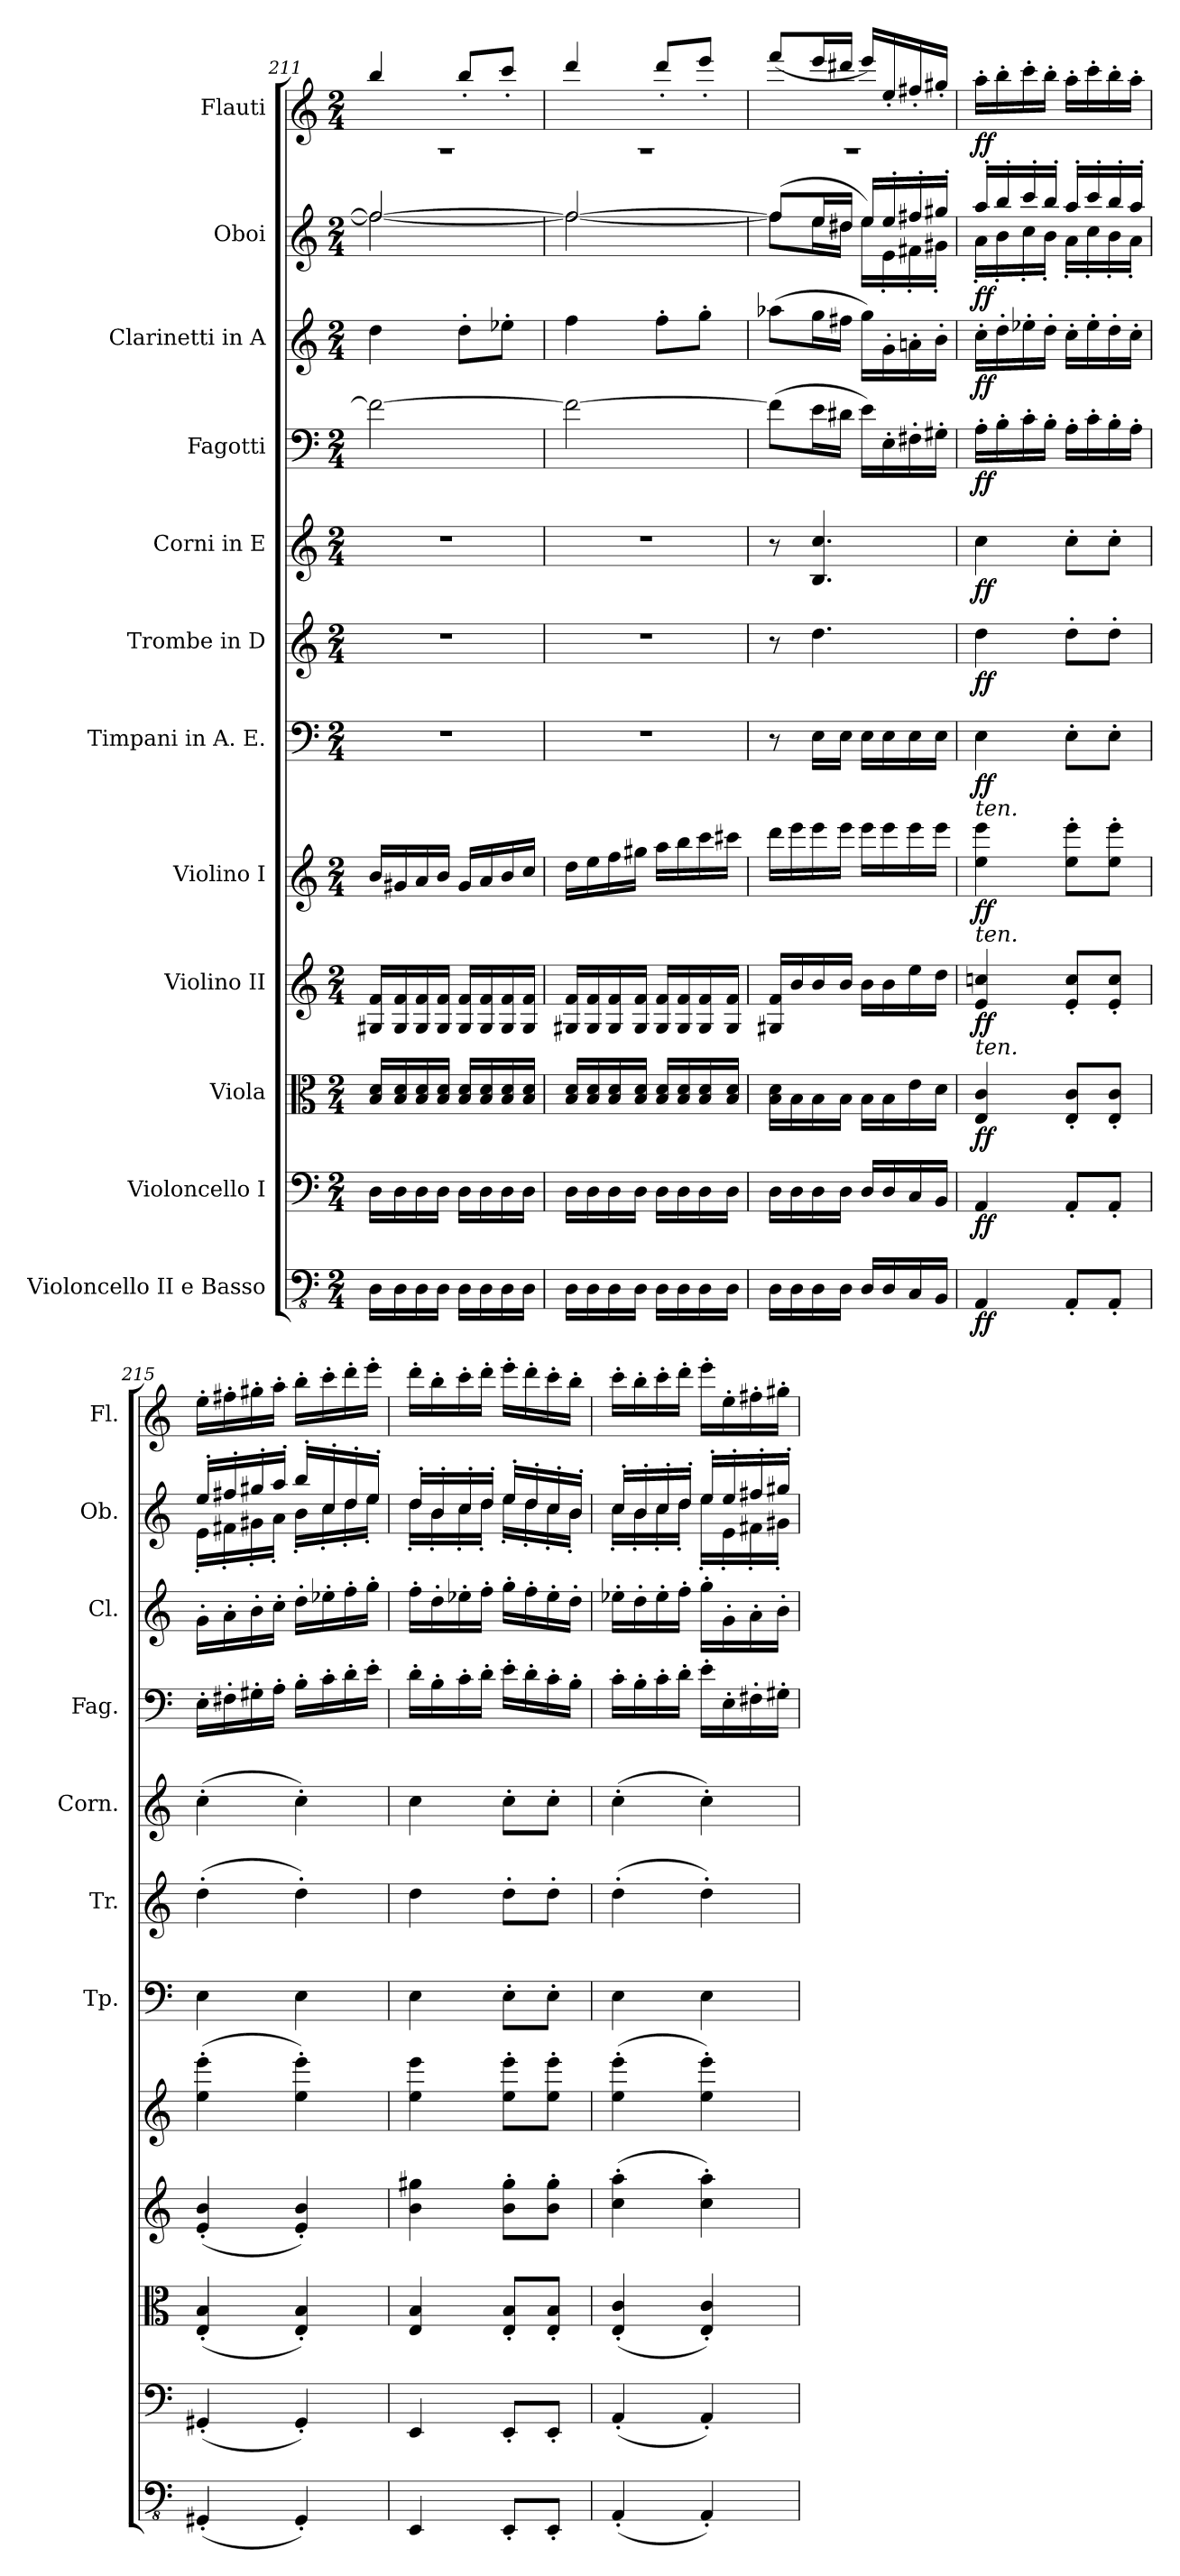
**kern	**dynam	**kern	**dynam	**kern	**dynam	**kern	**dynam	**kern	**dynam	**kern	**dynam	**kern	**dynam	**kern	**dynam	**kern	**dynam	**kern	**dynam	**kern	**dynam	**kern	**dynam
*part12	*part12	*part11	*part11	*part10	*part10	*part9	*part9	*part8	*part8	*part7	*part7	*part6	*part6	*part5	*part5	*part4	*part4	*part3	*part3	*part2	*part2	*part1	*part1
*staff12	*staff12	*staff11	*staff11	*staff10	*staff10	*staff9	*staff9	*staff8	*staff8	*staff7	*staff7	*staff6	*staff6	*staff5	*staff5	*staff4	*staff4	*staff3	*staff3	*staff2	*staff2	*staff1	*staff1
*I"Violoncello II e Basso	*	*I"Violoncello I	*	*I"Viola	*	*I"Violino II	*	*I"Violino I	*	*I"Timpani in A. E.	*	*I"Trombe in D	*	*I"Corni in E	*	*I"Fagotti	*	*I"Clarinetti in A	*	*I"Oboi	*	*I"Flauti	*
*	*	*	*	*	*	*	*	*	*	*I'Tp.	*	*I'Tr.	*	*I'Corn.	*	*I'Fag.	*	*I'Cl.	*	*I'Ob.	*	*I'Fl.	*
!!LO:PB:g=z
*clefFv4	*	*clefF4	*	*clefC3	*	*clefG2	*	*clefG2	*	*clefF4	*	*clefG2	*	*clefG2	*	*clefF4	*	*clefG2	*	*clefG2	*	*clefG2	*
*	*	*	*	*	*	*	*	*	*	*	*	*ITrd-1c-2	*	*ITrd5c8	*	*	*	*ITrd2c3	*	*	*	*	*
*k[]	*	*k[]	*	*k[]	*	*k[]	*	*k[]	*	*k[]	*	*k[f#c#]	*	*k[f#c#g#d#]	*	*k[]	*	*k[f#c#g#]	*	*k[]	*	*k[]	*
*M2/4	*	*M2/4	*	*M2/4	*	*M2/4	*	*M2/4	*	*M2/4	*	*M2/4	*	*M2/4	*	*M2/4	*	*M2/4	*	*M2/4	*	*M2/4	*
=211	=211	=211	=211	=211	=211	=211	=211	=211	=211	=211	=211	=211	=211	=211	=211	=211	=211	=211	=211	=211	=211	=211	=211
*	*	*	*	*	*	*	*	*	*	*	*	*	*	*	*	*	*	*	*	*^	*	*^	*
16DD\LL	.	16D\LL	.	16B/ 16d/LL	.	16G#X/ 16f/LL	.	16b/LL	.	2r	.	2r	.	2r	.	2f\_	.	4b\	.	2ff/_	2ff\_	.	2rA	4bb/	.
16DD\	.	16D\	.	16B/ 16d/	.	16G#/ 16f/	.	16g#X/	.	.	.	.	.	.	.	.	.	.	.	.	.	.	.	.	.
16DD\	.	16D\	.	16B/ 16d/	.	16G#/ 16f/	.	16a/	.	.	.	.	.	.	.	.	.	.	.	.	.	.	.	.	.
16DD\JJ	.	16D\JJ	.	16B/ 16d/JJ	.	16G#/ 16f/JJ	.	16b/JJ	.	.	.	.	.	.	.	.	.	.	.	.	.	.	.	.	.
16DD\LL	.	16D\LL	.	16B/ 16d/LL	.	16G#/ 16f/LL	.	16g#/LL	.	.	.	.	.	.	.	.	.	8b'\L	.	.	.	.	.	8bb'/L	.
16DD\	.	16D\	.	16B/ 16d/	.	16G#/ 16f/	.	16a/	.	.	.	.	.	.	.	.	.	.	.	.	.	.	.	.	.
16DD\	.	16D\	.	16B/ 16d/	.	16G#/ 16f/	.	16b/	.	.	.	.	.	.	.	.	.	8ccn'\J	.	.	.	.	.	8ccc'/J	.
16DD\JJ	.	16D\JJ	.	16B/ 16d/JJ	.	16G#/ 16f/JJ	.	16cc/JJ	.	.	.	.	.	.	.	.	.	.	.	.	.	.	.	.	.
=212	=212	=212	=212	=212	=212	=212	=212	=212	=212	=212	=212	=212	=212	=212	=212	=212	=212	=212	=212	=212	=212	=212	=212	=212	=212
16DD\LL	.	16D\LL	.	16B/ 16d/LL	.	16G#X/ 16f/LL	.	16dd\LL	.	2r	.	2r	.	2r	.	2f\_	.	4dd\	.	2ff/_	2ff\_	.	2rA	4ddd/	.
16DD\	.	16D\	.	16B/ 16d/	.	16G#/ 16f/	.	16ee\	.	.	.	.	.	.	.	.	.	.	.	.	.	.	.	.	.
16DD\	.	16D\	.	16B/ 16d/	.	16G#/ 16f/	.	16ff\	.	.	.	.	.	.	.	.	.	.	.	.	.	.	.	.	.
16DD\JJ	.	16D\JJ	.	16B/ 16d/JJ	.	16G#/ 16f/JJ	.	16gg#X\JJ	.	.	.	.	.	.	.	.	.	.	.	.	.	.	.	.	.
16DD\LL	.	16D\LL	.	16B/ 16d/LL	.	16G#/ 16f/LL	.	16aa\LL	.	.	.	.	.	.	.	.	.	8dd'\L	.	.	.	.	.	8ddd'/L	.
16DD\	.	16D\	.	16B/ 16d/	.	16G#/ 16f/	.	16bb\	.	.	.	.	.	.	.	.	.	.	.	.	.	.	.	.	.
16DD\	.	16D\	.	16B/ 16d/	.	16G#/ 16f/	.	16ccc\	.	.	.	.	.	.	.	.	.	8ee'\J	.	.	.	.	.	8eee'/J	.
16DD\JJ	.	16D\JJ	.	16B/ 16d/JJ	.	16G#/ 16f/JJ	.	16ccc#X\JJ	.	.	.	.	.	.	.	.	.	.	.	.	.	.	.	.	.
=213	=213	=213	=213	=213	=213	=213	=213	=213	=213	=213	=213	=213	=213	=213	=213	=213	=213	=213	=213	=213	=213	=213	=213	=213	=213
16DD\LL	.	16D\LL	.	16B\ 16d\LL	.	16G#X/ 16f/LL	.	16ddd\LL	.	8r	.	8r	.	8r	.	(8f\L]	.	(8ffn\L	.	(8ff/L]	8ff\L]	.	2rA	(8fff/L	.
16DD\	.	16D\	.	16B\	.	16b/	.	16eee\	.	.	.	.	.	.	.	.	.	.	.	.	.	.	.	.	.
!	!	!	!	!	!	!	!	!	!	!	!LO:DY:b	!	!LO:DY:b	!	!LO:DY:b	!	!	!	!	!	!	!	!	!	!
16DD\	.	16D\	.	16B\	.	16b/	.	16eee\	.	16E\LL	other-dynamics	4.ee\	other-dynamics	4.D#/ 4.e/	other-dynamics	16e\L	.	16ee\L	.	16ee/L	16ee\L	.	.	16eee/L	.
16DD\JJ	.	16D\JJ	.	16B\JJ	.	16b/JJ	.	16eee\JJ	.	16E\JJ	.	.	.	.	.	16d#X\JJ	.	16dd#X\JJ	.	16dd#X/JJ	16dd#\JJ	.	.	16ddd#X/JJ	.
16DD/LL	.	16D/LL	.	16B\LL	.	16b\LL	.	16eee\LL	.	16E\LL	.	.	.	.	.	16e\LL)	.	16ee\LL)	.	16ee/LL)	16ee\LL	.	.	16eee/LL)	.
16DD/	.	16D/	.	16B\	.	16b\	.	16eee\	.	16E\	.	.	.	.	.	16E'\	.	16e'\	.	16ee'/	16e'\	.	.	16ee'/	.
16CC/	.	16C/	.	16e\	.	16ee\	.	16eee\	.	16E\	.	.	.	.	.	16F#X'\	.	16f#X'\	.	16ff#X'/	16f#X'\	.	.	16ff#X'/	.
16BBB/JJ	.	16BB/JJ	.	16d\JJ	.	16dd\JJ	.	16eee\JJ	.	16E\JJ	.	.	.	.	.	16G#X'\JJ	.	16g#'\JJ	.	16gg#X'/JJ	16g#X'\JJ	.	.	16gg#X'/JJ	.
=214	=214	=214	=214	=214	=214	=214	=214	=214	=214	=214	=214	=214	=214	=214	=214	=214	=214	=214	=214	=214	=214	=214	=214	=214	=214
!	!	!	!	!	!	!	!	!	!	!	!	!	!	!	!	!	!	!	!	!	!	!	!LO:TX:a:B:t=a. 2	!	!
!	!	!	!	!	!	!	!	!LO:TX:a:i:t=ten.	!	!	!	!	!	!	!	!	!	!	!	!	!	!	!	!	!
!	!	!	!	!	!	!LO:TX:a:i:t=ten.	!	!	!	!	!	!	!	!	!	!	!	!	!	!	!	!	!	!	!
!	!	!	!	!LO:TX:a:i:t=ten.	!	!	!	!	!	!	!	!	!	!	!	!	!	!	!	!	!	!	!	!	!
!	!LO:DY:b	!	!LO:DY:b	!	!LO:DY:b	!	!LO:DY:b	!	!LO:DY:b	!	!LO:DY:b	!	!LO:DY:b	!	!LO:DY:b	!	!LO:DY:b	!	!LO:DY:b	!	!	!LO:DY:b	!	!	!LO:DY:b
*	*	*	*	*	*	*	*	*	*	*	*	*	*	*	*	*	*	*	*	*	*	*	*v	*v	*
4AAA/	ff	4AA/	ff	4E/ 4c/	ff	4e/ 4ccn/	ff	4ee\ 4eee\	ff	4E\	ff	4ee\	ff	4e\	ff	16A'\LL	ff	16a'\LL	ff	16aa'/LL	16a'\LL	ff	16aa'\LL	ff
.	.	.	.	.	.	.	.	.	.	.	.	.	.	.	.	16B'\	.	16b'\	.	16bb'/	16b'\	.	16bb'\	.
.	.	.	.	.	.	.	.	.	.	.	.	.	.	.	.	16c'\	.	16ccn'\	.	16ccc'/	16cc'\	.	16ccc'\	.
.	.	.	.	.	.	.	.	.	.	.	.	.	.	.	.	16B'\JJ	.	16b'\JJ	.	16bb'/JJ	16b'\JJ	.	16bb'\JJ	.
8AAA'/L	.	8AA'/L	.	8E/' 8c/'L	.	8e/' 8cc/'L	.	8ee\' 8eee\'L	.	8E'\L	.	8ee'\L	.	8e'\L	.	16A'\LL	.	16a'\LL	.	16aa'/LL	16a'\LL	.	16aa'\LL	.
.	.	.	.	.	.	.	.	.	.	.	.	.	.	.	.	16c'\	.	16cc'\	.	16ccc'/	16cc'\	.	16ccc'\	.
8AAA'/J	.	8AA'/J	.	8E/' 8c/'J	.	8e/' 8cc/'J	.	8ee\' 8eee\'J	.	8E'\J	.	8ee'\J	.	8e'\J	.	16B'\	.	16b'\	.	16bb'/	16b'\	.	16bb'\	.
.	.	.	.	.	.	.	.	.	.	.	.	.	.	.	.	16A'\JJ	.	16a'\JJ	.	16aa'/JJ	16a'\JJ	.	16aa'\JJ	.
=215	=215	=215	=215	=215	=215	=215	=215	=215	=215	=215	=215	=215	=215	=215	=215	=215	=215	=215	=215	=215	=215	=215	=215	=215
(4GGG#X'/	.	(4GG#X'/	.	(4E/' 4B/'	.	(4e/' 4b/'	.	(4ee\' 4eee\'	.	4E\	.	(4ee'\	.	(4e'\	.	16E'\LL	.	16e'\LL	.	16ee'/LL	16e'\LL	.	16ee'\LL	.
.	.	.	.	.	.	.	.	.	.	.	.	.	.	.	.	16F#X'\	.	16f#'\	.	16ff#X'/	16f#X'\	.	16ff#X'\	.
.	.	.	.	.	.	.	.	.	.	.	.	.	.	.	.	16G#X'\	.	16g#'\	.	16gg#X'/	16g#X'\	.	16gg#X'\	.
.	.	.	.	.	.	.	.	.	.	.	.	.	.	.	.	16A'\JJ	.	16a'\JJ	.	16aa'/JJ	16a'\JJ	.	16aa'\JJ	.
4GGG#'/)	.	4GG#'/)	.	4E/' 4B/')	.	4e/' 4b/')	.	4ee\' 4eee\')	.	4E\	.	4ee'\)	.	4e'\)	.	16B'\LL	.	16b'\LL	.	16bb'/LL	16b'\LL	.	16bb'\LL	.
.	.	.	.	.	.	.	.	.	.	.	.	.	.	.	.	16c'\	.	16ccn'\	.	16cc'/	16cc'\	.	16ccc'\	.
.	.	.	.	.	.	.	.	.	.	.	.	.	.	.	.	16d'\	.	16dd'\	.	16dd'/	16dd'\	.	16ddd'\	.
.	.	.	.	.	.	.	.	.	.	.	.	.	.	.	.	16e'\JJ	.	16ee'\JJ	.	16ee'/JJ	16ee'\JJ	.	16eee'\JJ	.
=216	=216	=216	=216	=216	=216	=216	=216	=216	=216	=216	=216	=216	=216	=216	=216	=216	=216	=216	=216	=216	=216	=216	=216	=216
4EEE/	.	4EE/	.	4E/ 4B/	.	4b\ 4gg#X\	.	4ee\ 4eee\	.	4E\	.	4ee\	.	4e\	.	16d'\LL	.	16dd'\LL	.	16dd'/LL	16dd'\LL	.	16ddd'\LL	.
.	.	.	.	.	.	.	.	.	.	.	.	.	.	.	.	16B'\	.	16b'\	.	16b'/	16b'\	.	16bb'\	.
.	.	.	.	.	.	.	.	.	.	.	.	.	.	.	.	16c'\	.	16ccn'\	.	16cc'/	16cc'\	.	16ccc'\	.
.	.	.	.	.	.	.	.	.	.	.	.	.	.	.	.	16d'\JJ	.	16dd'\JJ	.	16dd'/JJ	16dd'\JJ	.	16ddd'\JJ	.
8EEE'/L	.	8EE'/L	.	8E/' 8B/'L	.	8b\' 8gg#\'L	.	8ee\' 8eee\'L	.	8E'\L	.	8ee'\L	.	8e'\L	.	16e'\LL	.	16ee'\LL	.	16ee'/LL	16ee'\LL	.	16eee'\LL	.
.	.	.	.	.	.	.	.	.	.	.	.	.	.	.	.	16d'\	.	16dd'\	.	16dd'/	16dd'\	.	16ddd'\	.
8EEE'/J	.	8EE'/J	.	8E/' 8B/'J	.	8b\' 8gg#\'J	.	8ee\' 8eee\'J	.	8E'\J	.	8ee'\J	.	8e'\J	.	16c'\	.	16cc'\	.	16cc'/	16cc'\	.	16ccc'\	.
.	.	.	.	.	.	.	.	.	.	.	.	.	.	.	.	16B'\JJ	.	16b'\JJ	.	16b'/JJ	16b'\JJ	.	16bb'\JJ	.
!!LO:PB:g=z
=217	=217	=217	=217	=217	=217	=217	=217	=217	=217	=217	=217	=217	=217	=217	=217	=217	=217	=217	=217	=217	=217	=217	=217	=217
(4AAA'/	.	(4AA'/	.	(4E/' 4c/'	.	(4cc\' 4aa\'	.	(4ee\' 4eee\'	.	4E\	.	(4ee'\	.	(4e'\	.	16c'\LL	.	16ccn'\LL	.	16cc'/LL	16cc'\LL	.	16ccc'\LL	.
.	.	.	.	.	.	.	.	.	.	.	.	.	.	.	.	16B'\	.	16b'\	.	16b'/	16b'\	.	16bb'\	.
.	.	.	.	.	.	.	.	.	.	.	.	.	.	.	.	16c'\	.	16cc'\	.	16cc'/	16cc'\	.	16ccc'\	.
.	.	.	.	.	.	.	.	.	.	.	.	.	.	.	.	16d'\JJ	.	16dd'\JJ	.	16dd'/JJ	16dd'\JJ	.	16ddd'\JJ	.
4AAA'/)	.	4AA'/)	.	4E/' 4c/')	.	4cc\' 4aa\')	.	4ee\' 4eee\')	.	4E\	.	4ee'\)	.	4e'\)	.	16e'\LL	.	16ee'\LL	.	16ee'/LL	16ee'\LL	.	16eee'\LL	.
.	.	.	.	.	.	.	.	.	.	.	.	.	.	.	.	16E'\	.	16e'\	.	16ee'/	16e'\	.	16ee'\	.
.	.	.	.	.	.	.	.	.	.	.	.	.	.	.	.	16F#X'\	.	16f#'\	.	16ff#X'/	16f#X'\	.	16ff#X'\	.
.	.	.	.	.	.	.	.	.	.	.	.	.	.	.	.	16G#X'\JJ	.	16g#'\JJ	.	16gg#X'/JJ	16g#X'\JJ	.	16gg#X'\JJ	.
*	*	*	*	*	*	*	*	*	*	*	*	*	*	*	*	*	*	*	*	*v	*v	*	*	*
=	=	=	=	=	=	=	=	=	=	=	=	=	=	=	=	=	=	=	=	=	=	=	=
*-	*-	*-	*-	*-	*-	*-	*-	*-	*-	*-	*-	*-	*-	*-	*-	*-	*-	*-	*-	*-	*-	*-	*-
